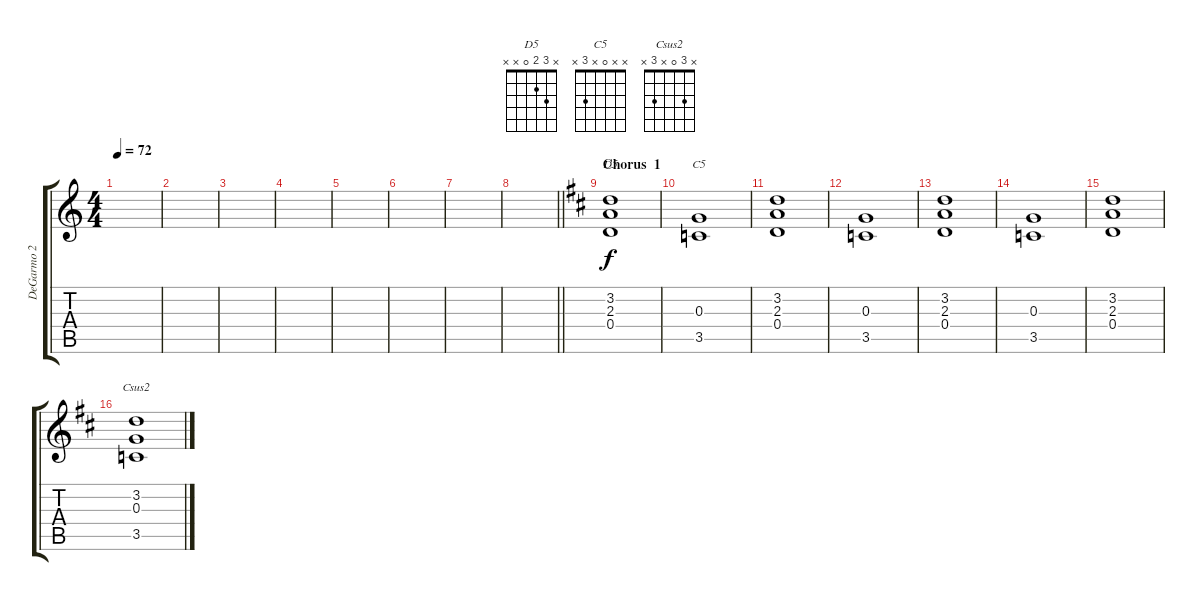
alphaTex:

\track ("DeGarmo 2" "DeGarmo 2") {instrument distortionguitar}
\staff {score tabs}
\tuning (E4 B3 G3 D3 A2 E2) {hide}
\chord ("D5" x 3 2 0 x x)
\chord ("C5" x x 0 x 3 x)
\chord ("Csus2" x 3 0 x 3 x)
\ts (4 4)
\tempo 72
\clef g2
\ks c
|
|
|
|
|
|
|
\barLineRight lightlight
|
\section ("" "Chorus  1")
\ks d
(3.2 2.3 0.4).1{ch "D5"} |
(0.3 3.5).1{ch "C5"} |
(3.2 2.3 0.4).1 |
(0.3 3.5).1 |
(3.2 2.3 0.4).1 |
(0.3 3.5).1 |
(3.2 2.3 0.4).1 |
(3.2 0.3 3.5).1{ch "Csus2" volume 0}
